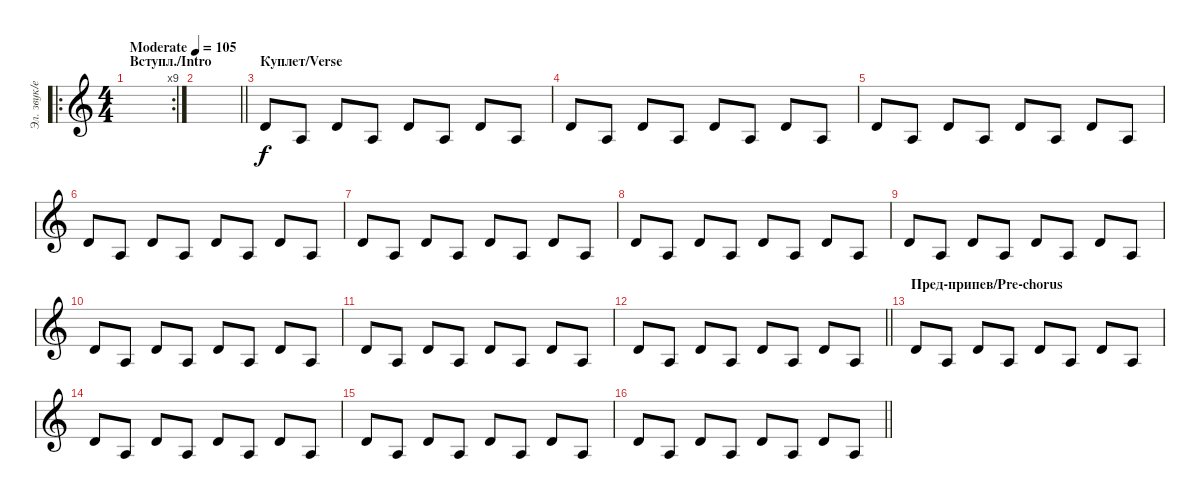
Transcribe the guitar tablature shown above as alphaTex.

\track ("Эл. звук/electronic sound" "Эл. звук/e") {instrument honkytonkpiano}
\staff {score}
\tuning (E4 B3 G3 D3 A2 E2) {hide}
\ro
\rc 9
\ts (4 4)
\section ("" "Вступл./Intro")
\tempo (105 "Moderate")
\clef g2
\ks c
|
\barLineRight lightlight
|
\section ("" "Куплет/Verse")
7.3.8 7.4.8 7.3.8 7.4.8 7.3.8 7.4.8 7.3.8 7.4.8 |
7.3.8 7.4.8 7.3.8 7.4.8 7.3.8 7.4.8 7.3.8 7.4.8 |
7.3.8 7.4.8 7.3.8 7.4.8 7.3.8 7.4.8 7.3.8 7.4.8 |
7.3.8 7.4.8 7.3.8 7.4.8 7.3.8 7.4.8 7.3.8 7.4.8 |
7.3.8 7.4.8 7.3.8 7.4.8 7.3.8 7.4.8 7.3.8 7.4.8 |
7.3.8 7.4.8 7.3.8 7.4.8 7.3.8 7.4.8 7.3.8 7.4.8 |
7.3.8 7.4.8 7.3.8 7.4.8 7.3.8 7.4.8 7.3.8 7.4.8 |
7.3.8 7.4.8 7.3.8 7.4.8 7.3.8 7.4.8 7.3.8 7.4.8 |
7.3.8 7.4.8 7.3.8 7.4.8 7.3.8 7.4.8 7.3.8 7.4.8 |
\barLineRight lightlight
7.3.8 7.4.8 7.3.8 7.4.8 7.3.8 7.4.8 7.3.8 7.4.8 |
\section ("" "Пред-припев/Pre-chorus")
7.3.8 7.4.8 7.3.8 7.4.8 7.3.8 7.4.8 7.3.8 7.4.8 |
7.3.8 7.4.8 7.3.8 7.4.8 7.3.8 7.4.8 7.3.8 7.4.8 |
7.3.8 7.4.8 7.3.8 7.4.8 7.3.8 7.4.8 7.3.8 7.4.8 |
\barLineRight lightlight
7.3.8 7.4.8 7.3.8 7.4.8 7.3.8 7.4.8 7.3.8 7.4.8
